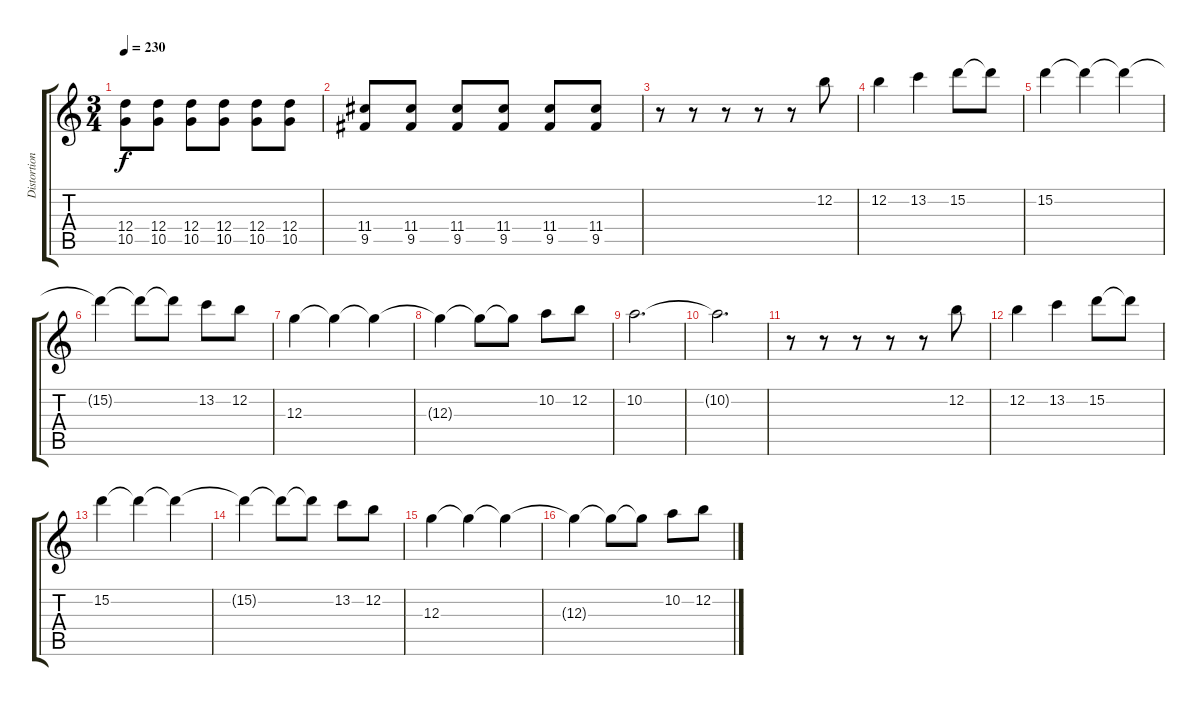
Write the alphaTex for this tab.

\track ("Distortion 1" "Distortion") {instrument distortionguitar}
\staff {score tabs}
\tuning (E4 B3 G3 D3 A2 E2) {hide}
\ts (3 4)
\tempo 230
\clef g2
\ks c
(12.4 10.5).8{dy f} (12.4 10.5).8 (12.4 10.5).8 (12.4 10.5).8 (12.4 10.5).8 (12.4 10.5).8 |
(11.4 9.5).8 (11.4 9.5).8 (11.4 9.5).8 (11.4 9.5).8 (11.4 9.5).8 (11.4 9.5).8 |
r.8 r.8 r.8 r.8 r.8 12.2.8 |
12.2.4 13.2.4 15.2.8 15.2{t}.8 |
15.2.4 15.2{t}.4 15.2{t}.4 |
15.2{t}.4 15.2{t}.8 15.2{t}.8 13.2.8 12.2.8 |
12.3.4 12.3{t}.4 12.3{t}.4 |
12.3{t}.4 12.3{t}.8 12.3{t}.8 10.2.8 12.2.8 |
10.2.2{d} |
10.2{t}.2{d} |
r.8 r.8 r.8 r.8 r.8 12.2.8 |
12.2.4 13.2.4 15.2.8 15.2{t}.8 |
15.2.4 15.2{t}.4 15.2{t}.4 |
15.2{t}.4 15.2{t}.8 15.2{t}.8 13.2.8 12.2.8 |
12.3.4 12.3{t}.4 12.3{t}.4 |
12.3{t}.4 12.3{t}.8 12.3{t}.8 10.2.8 12.2.8
